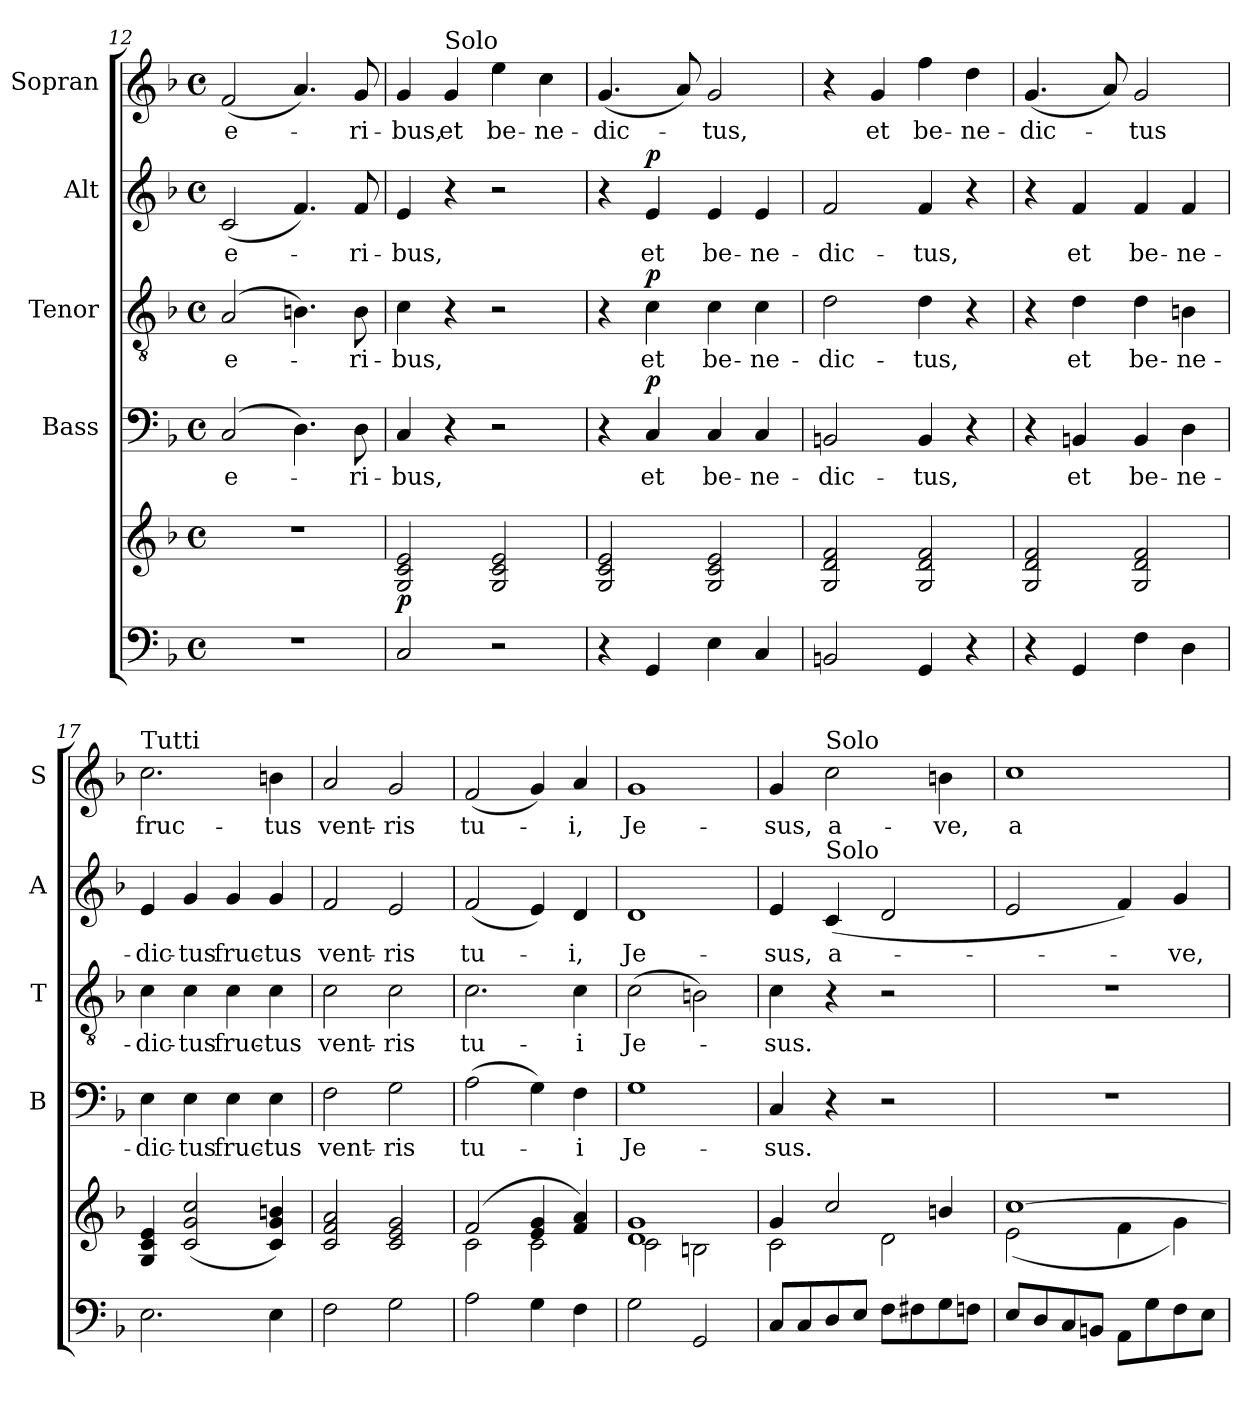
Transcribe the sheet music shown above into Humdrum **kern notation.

**kern	**kern	**dynam	**kern	**text	**dynam	**kern	**text	**dynam	**kern	**text	**dynam	**kern	**text
*part5	*part5	*part5	*part4	*part4	*part4	*part3	*part3	*part3	*part2	*part2	*part2	*part1	*part1
*staff6	*staff5	*staff5/6	*staff4	*staff4	*staff4	*staff3	*staff3	*staff3	*staff2	*staff2	*staff2	*staff1	*staff1
*	*	*	*I"Bass	*	*	*I"Tenor	*	*	*I"Alt	*	*	*I"Sopran	*
*	*	*	*I'B	*	*	*I'T	*	*	*I'A	*	*	*I'S	*
*clefF4	*clefG2	*	*clefF4	*	*	*clefGv2	*	*	*clefG2	*	*	*clefG2	*
*k[b-]	*k[b-]	*	*k[b-]	*	*	*k[b-]	*	*	*k[b-]	*	*	*k[b-]	*
*F:	*F:	*	*F:	*	*	*F:	*	*	*F:	*	*	*F:	*
*M4/4	*M4/4	*	*M4/4	*	*	*M4/4	*	*	*M4/4	*	*	*M4/4	*
*met(c)	*met(c)	*	*met(c)	*	*	*met(c)	*	*	*met(c)	*	*	*met(c)	*
=12	=12	=12	=12	=12	=12	=12	=12	=12	=12	=12	=12	=12	=12
!	!	!	!	!LO:LY:b	!	!	!LO:LY:b	!	!	!LO:LY:b	!	!	!LO:LY:b
1r	1r	.	(2C/	-e-	.	(2A/	-e-	.	(<2c/	-e-	.	(<2f/	-e-
.	.	.	4.D\)	.	.	4.Bn\)	.	.	4.f/)	.	.	4.a/)	.
!	!	!	!	!LO:LY:b	!	!	!LO:LY:b	!	!	!LO:LY:b	!	!	!LO:LY:b
.	.	.	8D\	-ri-	.	8B\	-ri-	.	8f/	-ri-	.	8g/	-ri-
!!LO:PB:g=z
=13	=13	=13	=13	=13	=13	=13	=13	=13	=13	=13	=13	=13	=13
!	!	!LO:DY:b	!	!LO:LY:b	!	!	!LO:LY:b	!	!	!LO:LY:b	!	!	!LO:LY:b
2C/	2G/ 2c/ 2e/	p	4C/	-bus,	.	4c\	-bus,	.	4e/	-bus,	.	4g/	-bus,
!	!	!	!	!	!	!	!	!	!	!	!	!LO:TX:a:t=Solo	!
!	!	!	!	!	!	!	!	!	!	!	!	!	!LO:LY:b
.	.	.	4r	.	.	4r	.	.	4r	.	.	4g/	et
!	!	!	!	!	!	!	!	!	!	!	!	!	!LO:LY:b
2r	2G/ 2c/ 2e/	.	2r	.	.	2r	.	.	2r	.	.	4ee\	be-
!	!	!	!	!	!	!	!	!	!	!	!	!	!LO:LY:b
.	.	.	.	.	.	.	.	.	.	.	.	4cc\	-ne-
=14	=14	=14	=14	=14	=14	=14	=14	=14	=14	=14	=14	=14	=14
!	!	!	!	!	!	!	!	!	!	!	!	!	!LO:LY:b
4r	2G/ 2c/ 2e/	.	4r	.	.	4r	.	.	4r	.	.	(<4.g/	-dic-
!	!	!	!	!LO:LY:b	!LO:DY:a	!	!LO:LY:b	!LO:DY:a	!	!LO:LY:b	!LO:DY:a	!	!
4GG/	.	.	4C/	et	p	4c\	et	p	4e/	et	p	.	.
.	.	.	.	.	.	.	.	.	.	.	.	8a/)	.
!	!	!	!	!LO:LY:b	!	!	!LO:LY:b	!	!	!LO:LY:b	!	!	!LO:LY:b
4E\	2G/ 2c/ 2e/	.	4C/	be-	.	4c\	be-	.	4e/	be-	.	2g/	-tus,
!	!	!	!	!LO:LY:b	!	!	!LO:LY:b	!	!	!LO:LY:b	!	!	!
4C/	.	.	4C/	-ne-	.	4c\	-ne-	.	4e/	-ne-	.	.	.
=15	=15	=15	=15	=15	=15	=15	=15	=15	=15	=15	=15	=15	=15
!	!	!	!	!LO:LY:b	!	!	!LO:LY:b	!	!	!LO:LY:b	!	!	!
2BBn/	2G/ 2d/ 2f/	.	2BBn/	-dic-	.	2d\	-dic-	.	2f/	-dic-	.	4r	.
!	!	!	!	!	!	!	!	!	!	!	!	!	!LO:LY:b
.	.	.	.	.	.	.	.	.	.	.	.	4g/	et
!	!	!	!	!LO:LY:b	!	!	!LO:LY:b	!	!	!LO:LY:b	!	!	!LO:LY:b
4GG/	2G/ 2d/ 2f/	.	4BB/	-tus,	.	4d\	-tus,	.	4f/	-tus,	.	4ff\	be-
!	!	!	!	!	!	!	!	!	!	!	!	!	!LO:LY:b
4r	.	.	4r	.	.	4r	.	.	4r	.	.	4dd\	-ne-
=16	=16	=16	=16	=16	=16	=16	=16	=16	=16	=16	=16	=16	=16
!	!	!	!	!	!	!	!	!	!	!	!	!	!LO:LY:b
4r	2G/ 2d/ 2f/	.	4r	.	.	4r	.	.	4r	.	.	(<4.g/	-dic-
!	!	!	!	!LO:LY:b	!	!	!LO:LY:b	!	!	!LO:LY:b	!	!	!
4GG/	.	.	4BBn/	et	.	4d\	et	.	4f/	et	.	.	.
.	.	.	.	.	.	.	.	.	.	.	.	8a/)	.
!	!	!	!	!LO:LY:b	!	!	!LO:LY:b	!	!	!LO:LY:b	!	!	!LO:LY:b
4F\	2G/ 2d/ 2f/	.	4BB/	be-	.	4d\	be-	.	4f/	be-	.	2g/	-tus
!	!	!	!	!LO:LY:b	!	!	!LO:LY:b	!	!	!LO:LY:b	!	!	!
4D\	.	.	4D\	-ne-	.	4Bn\	-ne-	.	4f/	-ne-	.	.	.
=17	=17	=17	=17	=17	=17	=17	=17	=17	=17	=17	=17	=17	=17
!	!	!	!	!	!	!	!	!	!	!	!	!LO:TX:a:t=Tutti	!
!	!	!	!	!LO:LY:b	!	!	!LO:LY:b	!	!	!LO:LY:b	!	!	!LO:LY:b
2.E\	4G/ 4c/ 4e/	.	4E\	-dic-	.	4c\	-dic-	.	4e/	-dic-	.	2.cc\	fruc-
!	!	!	!	!LO:LY:b	!	!	!LO:LY:b	!	!	!LO:LY:b	!	!	!
.	(2c/ 2g/ 2cc/	.	4E\	-tus	.	4c\	-tus	.	4g/	-tus	.	.	.
!	!	!	!	!LO:LY:b	!	!	!LO:LY:b	!	!	!LO:LY:b	!	!	!
.	.	.	4E\	fruc-	.	4c\	fruc-	.	4g/	fruc-	.	.	.
!	!	!	!	!LO:LY:b	!	!	!LO:LY:b	!	!	!LO:LY:b	!	!	!LO:LY:b
4E\	4c/ 4g/ 4bn/)	.	4E\	-tus	.	4c\	-tus	.	4g/	-tus	.	4bn\	-tus
=18	=18	=18	=18	=18	=18	=18	=18	=18	=18	=18	=18	=18	=18
!	!	!	!	!LO:LY:b	!	!	!LO:LY:b	!	!	!LO:LY:b	!	!	!LO:LY:b
2F\	2c/ 2f/ 2a/	.	2F\	vent-	.	2c\	vent-	.	2f/	vent-	.	2a/	vent-
!	!	!	!	!LO:LY:b	!	!	!LO:LY:b	!	!	!LO:LY:b	!	!	!LO:LY:b
2G\	2c/ 2e/ 2g/	.	2G\	-ris	.	2c\	-ris	.	2e/	-ris	.	2g/	-ris
=19	=19	=19	=19	=19	=19	=19	=19	=19	=19	=19	=19	=19	=19
*	*^	*	*	*	*	*	*	*	*	*	*	*	*
!	!	!	!	!	!LO:LY:b	!	!	!LO:LY:b	!	!	!LO:LY:b	!	!	!LO:LY:b
2A\	(2f/	2c\	.	(>2A\	tu-	.	2.c\	tu-	.	(<2f/	tu-	.	(<2f/	tu-
4G\	4e/ 4g/	2c\	.	4G\)	.	.	.	.	.	4e/)	.	.	4g/)	.
!	!	!	!	!	!LO:LY:b	!	!	!LO:LY:b	!	!	!LO:LY:b	!	!	!LO:LY:b
4F\	4f/ 4a/)	.	.	4F\	-i	.	4c\	-i	.	4d/	-i,	.	4a/	-i,
!!LO:LB:g=z
=20	=20	=20	=20	=20	=20	=20	=20	=20	=20	=20	=20	=20	=20	=20
!	!	!	!	!	!LO:LY:b	!	!	!LO:LY:b	!	!	!LO:LY:b	!	!	!LO:LY:b
2G\	1d 1g	2c\	.	1G	Je-	.	(>2c\	Je-	.	1d	Je-	.	1g	Je-
2GG/	.	2Bn\	.	.	.	.	2Bn\)	.	.	.	.	.	.	.
=21	=21	=21	=21	=21	=21	=21	=21	=21	=21	=21	=21	=21	=21	=21
!	!	!	!	!	!LO:LY:b	!	!	!LO:LY:b	!	!	!LO:LY:b	!	!	!LO:LY:b
8C/L	4g/	2c\	.	4C/	-sus.	.	4c\	-sus.	.	4e/	-sus,	.	4g/	-sus,
8C/	.	.	.	.	.	.	.	.	.	.	.	.	.	.
!	!	!	!	!	!	!	!	!	!	!	!	!	!LO:TX:a:t=Solo	!
!	!	!	!	!	!	!	!	!	!	!LO:TX:a:t=Solo	!	!	!	!
!	!	!	!	!	!	!	!	!	!	!	!LO:LY:b	!	!	!LO:LY:b
8D/	2cc/	.	.	4r	.	.	4r	.	.	(<4c/	a-	.	2cc\	a-
8E/J	.	.	.	.	.	.	.	.	.	.	.	.	.	.
8F\L	.	2d\	.	2r	.	.	2r	.	.	2d/	.	.	.	.
8F#X\	.	.	.	.	.	.	.	.	.	.	.	.	.	.
!	!	!	!	!	!	!	!	!	!	!	!	!	!	!LO:LY:b
8G\	4bn/	.	.	.	.	.	.	.	.	.	.	.	4bn\	-ve,
8Fn\J	.	.	.	.	.	.	.	.	.	.	.	.	.	.
=22	=22	=22	=22	=22	=22	=22	=22	=22	=22	=22	=22	=22	=22	=22
!	!	!	!	!	!	!	!	!	!	!	!	!	!	!LO:LY:b
8E/L	[>1cc	(<2e\	.	1r	.	.	1r	.	.	2e/	.	.	1cc	a-
8D/	.	.	.	.	.	.	.	.	.	.	.	.	.	.
8C/	.	.	.	.	.	.	.	.	.	.	.	.	.	.
8BBn/J	.	.	.	.	.	.	.	.	.	.	.	.	.	.
8AA\L	.	4f\	.	.	.	.	.	.	.	4f/)	.	.	.	.
8G\	.	.	.	.	.	.	.	.	.	.	.	.	.	.
!	!	!	!	!	!	!	!	!	!	!	!LO:LY:b	!	!	!
8F\	.	4g\)	.	.	.	.	.	.	.	4g/	-ve,	.	.	.
8E\J	.	.	.	.	.	.	.	.	.	.	.	.	.	.
*	*v	*v	*	*	*	*	*	*	*	*	*	*	*	*
=	=	=	=	=	=	=	=	=	=	=	=	=	=
*-	*-	*-	*-	*-	*-	*-	*-	*-	*-	*-	*-	*-	*-
